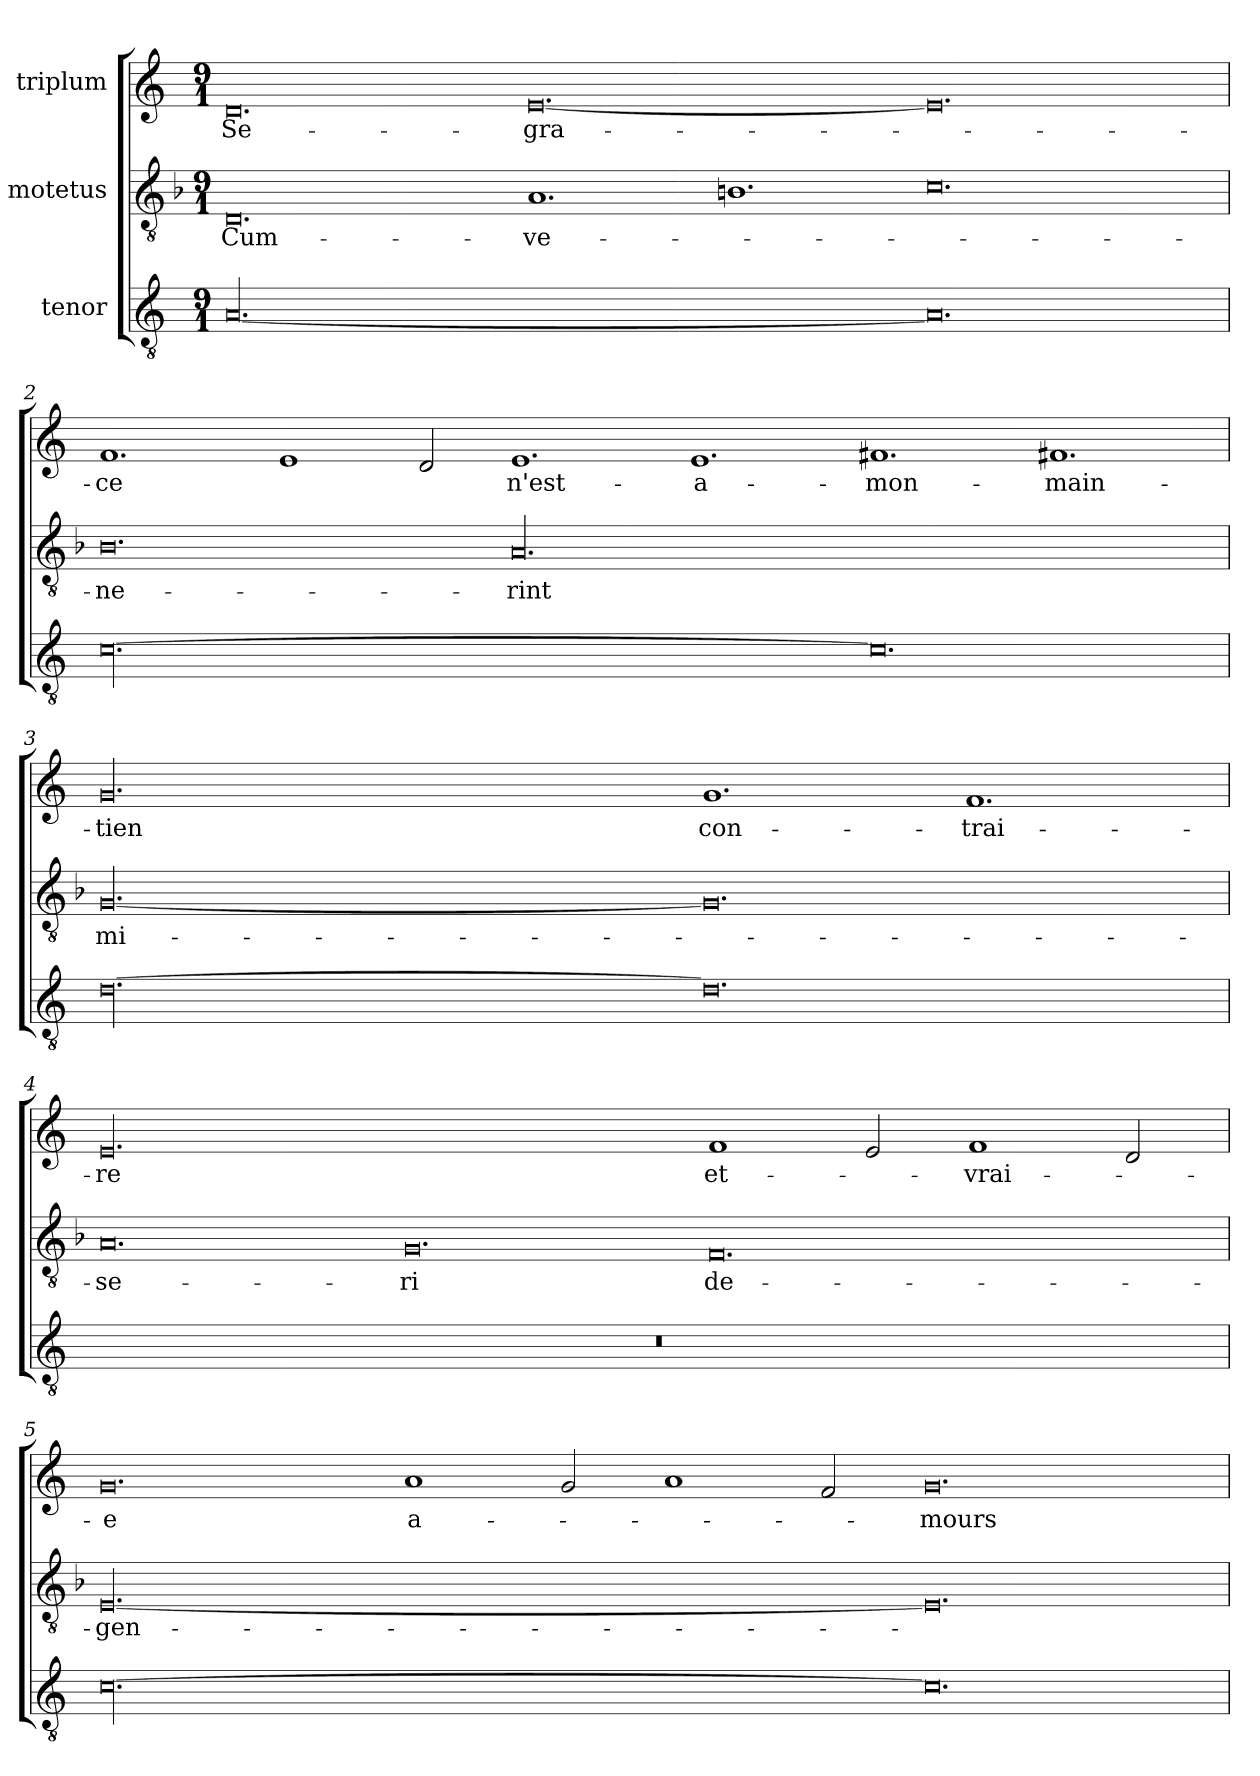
**kern	**kern	**text	**text	**kern	**text
*part3	*part2	*part2	*part2	*part1	*part1
*staff3	*staff2	*staff2	*staff2	*staff1	*staff1
*I"tenor	*I"motetus	*	*	*I"triplum	*
*clefGv2	*clefGv2	*	*	*clefG2	*
*k[]	*k[b-]	*	*	*k[]	*
*C:	*F:	*	*	*C:	*
*M9/1	*M9/1	*	*	*M9/1	*
=1	=1	=1	=1	=1	=1
[00.A/	0.D/	Cum-	-	0.d/	Se-
.	1.A/	ve-	.	[0.e/	gra-
.	1.Bn\	.	.	.	.
0.A/]	0.c\	.	.	0.e/]	.
=2	=2	=2	=2	=2	=2
[00.c\	0.B-\	ne-	.	1.f/	-ce
.	.	.	.	1e/	.
.	.	.	.	2d/	.
.	00.A/	-rint	.	1.e/	n'est-
.	.	.	.	1.e/	a-
0.c\]	.	.	.	1.f#X/	mon-
.	.	.	.	1.f#X/	main-
=3	=3	=3	=3	=3	=3
[00.d\	[00.G/	mi-	.	00.g/	-tien
0.d\]	0.G/]	.	.	1.g/	con-
.	.	.	.	1.f/	-trai-
=4	=4	=4	=4	=4	=4
1%9r	0.A/	-se-	.	00.e/	-re
.	0.G/	-ri	.	.	.
.	0.F/	de-	.	1f/	et-
.	.	.	.	2e/	.
.	.	.	.	1f/	vrai-
.	.	.	.	2d/	.
=5	=5	=5	=5	=5	=5
[00.c\	[00.E/	-gen-	.	0.g/	-e
.	.	.	.	1a/	a-
.	.	.	.	2g/	.
.	.	.	.	1a/	.
.	.	.	.	2f/	.
0.c\]	0.E/]	.	.	0.g/	mours-
=	=	=	=	=	=
*-	*-	*-	*-	*-	*-
